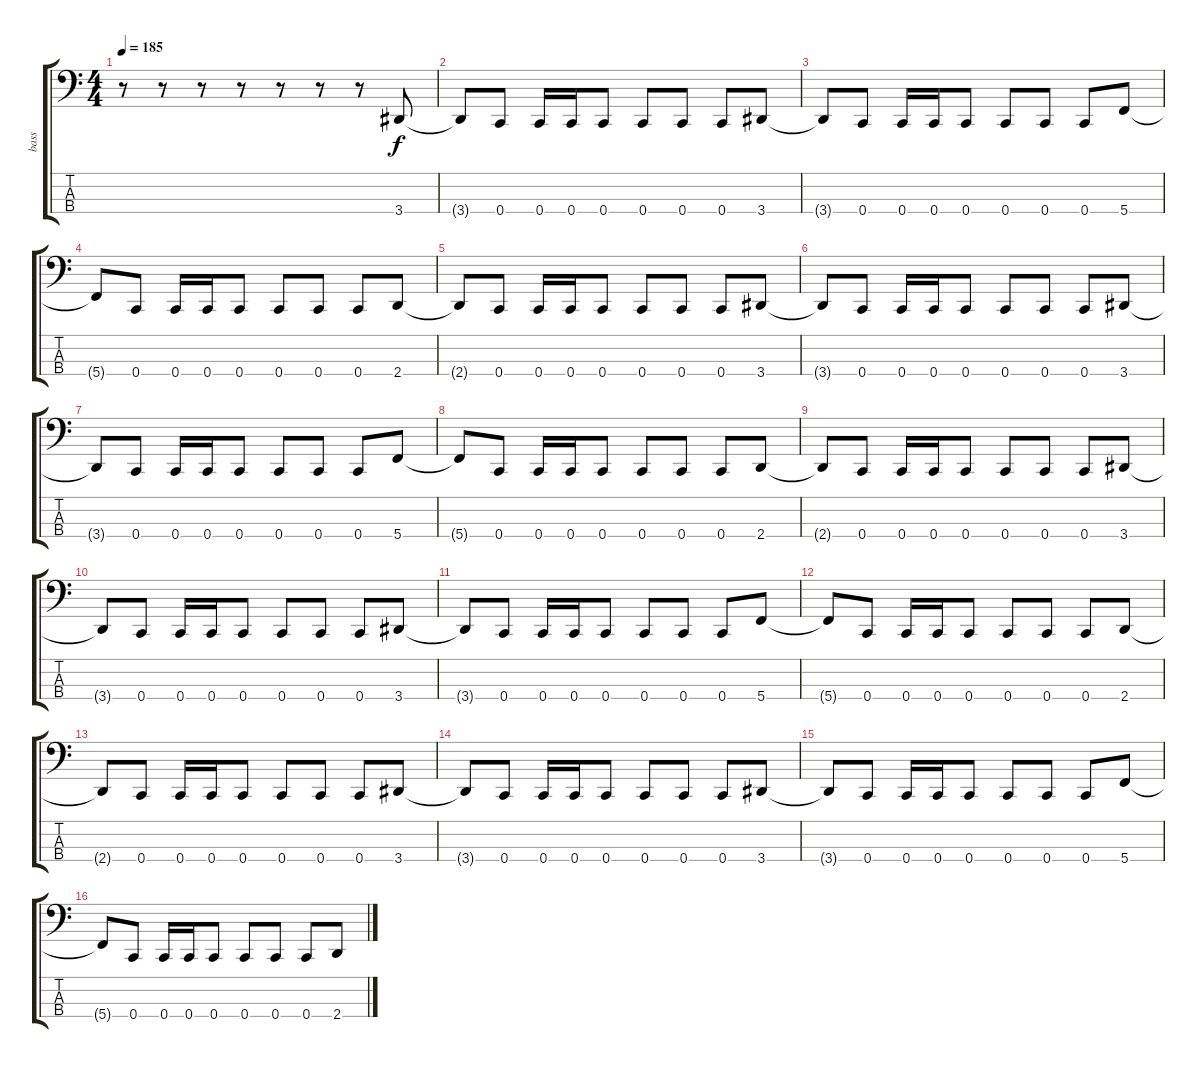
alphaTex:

\track ("bass" "bass") {instrument electricbasspick}
\staff {score tabs}
\tuning (F2 C2 G1 C1) {hide}
\ts (4 4)
\tempo 185
\clef f4
\ks c
r.8{dy f} r.8 r.8 r.8 r.8 r.8 r.8 3.4.8 |
3.4{t}.8 0.4.8 0.4.16 0.4.16 0.4.8 0.4.8 0.4.8 0.4.8 3.4.8 |
3.4{t}.8 0.4.8 0.4.16 0.4.16 0.4.8 0.4.8 0.4.8 0.4.8 5.4.8 |
5.4{t}.8 0.4.8 0.4.16 0.4.16 0.4.8 0.4.8 0.4.8 0.4.8 2.4.8 |
2.4{t}.8 0.4.8 0.4.16 0.4.16 0.4.8 0.4.8 0.4.8 0.4.8 3.4.8 |
3.4{t}.8 0.4.8 0.4.16 0.4.16 0.4.8 0.4.8 0.4.8 0.4.8 3.4.8 |
3.4{t}.8 0.4.8 0.4.16 0.4.16 0.4.8 0.4.8 0.4.8 0.4.8 5.4.8 |
5.4{t}.8 0.4.8 0.4.16 0.4.16 0.4.8 0.4.8 0.4.8 0.4.8 2.4.8 |
2.4{t}.8 0.4.8 0.4.16 0.4.16 0.4.8 0.4.8 0.4.8 0.4.8 3.4.8 |
3.4{t}.8 0.4.8 0.4.16 0.4.16 0.4.8 0.4.8 0.4.8 0.4.8 3.4.8 |
3.4{t}.8 0.4.8 0.4.16 0.4.16 0.4.8 0.4.8 0.4.8 0.4.8 5.4.8 |
5.4{t}.8 0.4.8 0.4.16 0.4.16 0.4.8 0.4.8 0.4.8 0.4.8 2.4.8 |
2.4{t}.8 0.4.8 0.4.16 0.4.16 0.4.8 0.4.8 0.4.8 0.4.8 3.4.8 |
3.4{t}.8 0.4.8 0.4.16 0.4.16 0.4.8 0.4.8 0.4.8 0.4.8 3.4.8 |
3.4{t}.8 0.4.8 0.4.16 0.4.16 0.4.8 0.4.8 0.4.8 0.4.8 5.4.8 |
5.4{t}.8 0.4.8 0.4.16 0.4.16 0.4.8 0.4.8 0.4.8 0.4.8 2.4.8
